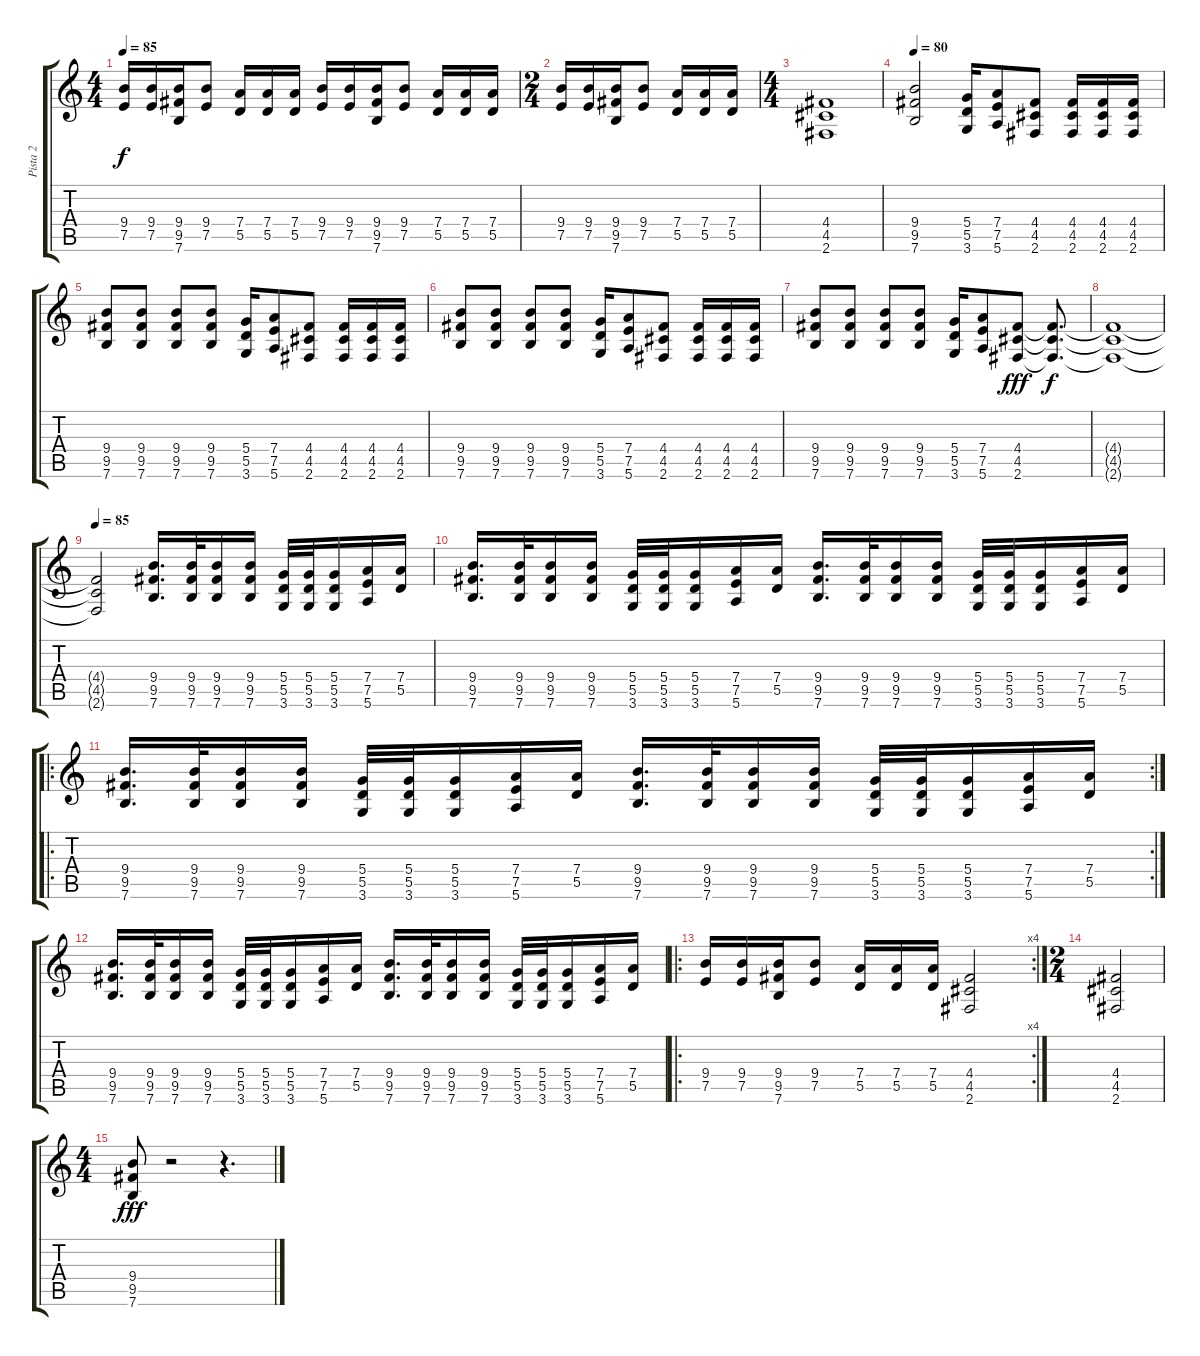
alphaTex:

\track ("Pista 2" "Pista 2") {instrument distortionguitar}
\staff {score tabs}
\tuning (E4 B3 G3 D3 A2 E2) {hide}
\ts (4 4)
\tempo 85
\clef g2
\ks c
(9.4 7.5).16{dy f} (9.4 7.5).16 (9.4 9.5 7.6).16 (9.4 7.5).8 (7.4 5.5).16 (7.4 5.5).16 (7.4 5.5).16 (9.4 7.5).16 (9.4 7.5).16 (9.4 9.5 7.6).16 (9.4 7.5).8 (7.4 5.5).16 (7.4 5.5).16 (7.4 5.5).16 |
\ts (2 4)
(9.4 7.5).16 (9.4 7.5).16 (9.4 9.5 7.6).16 (9.4 7.5).8 (7.4 5.5).16 (7.4 5.5).16 (7.4 5.5).16 |
\ts (4 4)
(4.4 4.5 2.6).1 |
\tempo 80
(9.4 9.5 7.6).2 (5.4 5.5 3.6).16 (7.4 7.5 5.6).8 (4.4 4.5 2.6).8 (4.4 4.5 2.6).16 (4.4 4.5 2.6).16 (4.4 4.5 2.6).16 |
(9.4 9.5 7.6).8 (9.4 9.5 7.6).8 (9.4 9.5 7.6).8 (9.4 9.5 7.6).8 (5.4 5.5 3.6).16 (7.4 7.5 5.6).8 (4.4 4.5 2.6).8 (4.4 4.5 2.6).16 (4.4 4.5 2.6).16 (4.4 4.5 2.6).16 |
(9.4 9.5 7.6).8 (9.4 9.5 7.6).8 (9.4 9.5 7.6).8 (9.4 9.5 7.6).8 (5.4 5.5 3.6).16 (7.4 7.5 5.6).8 (4.4 4.5 2.6).8 (4.4 4.5 2.6).16 (4.4 4.5 2.6).16 (4.4 4.5 2.6).16 |
(9.4 9.5 7.6).8 (9.4 9.5 7.6).8 (9.4 9.5 7.6).8 (9.4 9.5 7.6).8 (5.4 5.5 3.6).16 (7.4 7.5 5.6).8 (4.4 4.5 2.6).8{dy fff} (4.4{t} 4.5{t} 2.6{t}).8{d dy f} |
(4.4{t} 4.5{t} 2.6{t}).1 |
\tempo 85
(4.4{t} 4.5{t} 2.6{t}).2 (9.4 9.5 7.6).16{d} (9.4 9.5 7.6).32 (9.4 9.5 7.6).16 (9.4 9.5 7.6).16 (5.4 5.5 3.6).32 (5.4 5.5 3.6).32 (5.4 5.5 3.6).16 (7.4 7.5 5.6).16 (7.4 5.5).16 |
(9.4 9.5 7.6).16{d} (9.4 9.5 7.6).32 (9.4 9.5 7.6).16 (9.4 9.5 7.6).16 (5.4 5.5 3.6).32 (5.4 5.5 3.6).32 (5.4 5.5 3.6).16 (7.4 7.5 5.6).16 (7.4 5.5).16 (9.4 9.5 7.6).16{d} (9.4 9.5 7.6).32 (9.4 9.5 7.6).16 (9.4 9.5 7.6).16 (5.4 5.5 3.6).32 (5.4 5.5 3.6).32 (5.4 5.5 3.6).16 (7.4 7.5 5.6).16 (7.4 5.5).16 |
\ro
\rc 2
(9.4 9.5 7.6).16{d} (9.4 9.5 7.6).32 (9.4 9.5 7.6).16 (9.4 9.5 7.6).16 (5.4 5.5 3.6).32 (5.4 5.5 3.6).32 (5.4 5.5 3.6).16 (7.4 7.5 5.6).16 (7.4 5.5).16 (9.4 9.5 7.6).16{d} (9.4 9.5 7.6).32 (9.4 9.5 7.6).16 (9.4 9.5 7.6).16 (5.4 5.5 3.6).32 (5.4 5.5 3.6).32 (5.4 5.5 3.6).16 (7.4 7.5 5.6).16 (7.4 5.5).16 |
(9.4 9.5 7.6).16{d} (9.4 9.5 7.6).32 (9.4 9.5 7.6).16 (9.4 9.5 7.6).16 (5.4 5.5 3.6).32 (5.4 5.5 3.6).32 (5.4 5.5 3.6).16 (7.4 7.5 5.6).16 (7.4 5.5).16 (9.4 9.5 7.6).16{d} (9.4 9.5 7.6).32 (9.4 9.5 7.6).16 (9.4 9.5 7.6).16 (5.4 5.5 3.6).32 (5.4 5.5 3.6).32 (5.4 5.5 3.6).16 (7.4 7.5 5.6).16 (7.4 5.5).16 |
\ro
\rc 4
(9.4 7.5).16 (9.4 7.5).16 (9.4 9.5 7.6).16 (9.4 7.5).8 (7.4 5.5).16 (7.4 5.5).16 (7.4 5.5).16 (4.4 4.5 2.6).2 |
\ts (2 4)
(4.4 4.5 2.6).2 |
\ts (4 4)
(9.4 9.5 7.6).8{dy fff} r.2 r.4{d}
